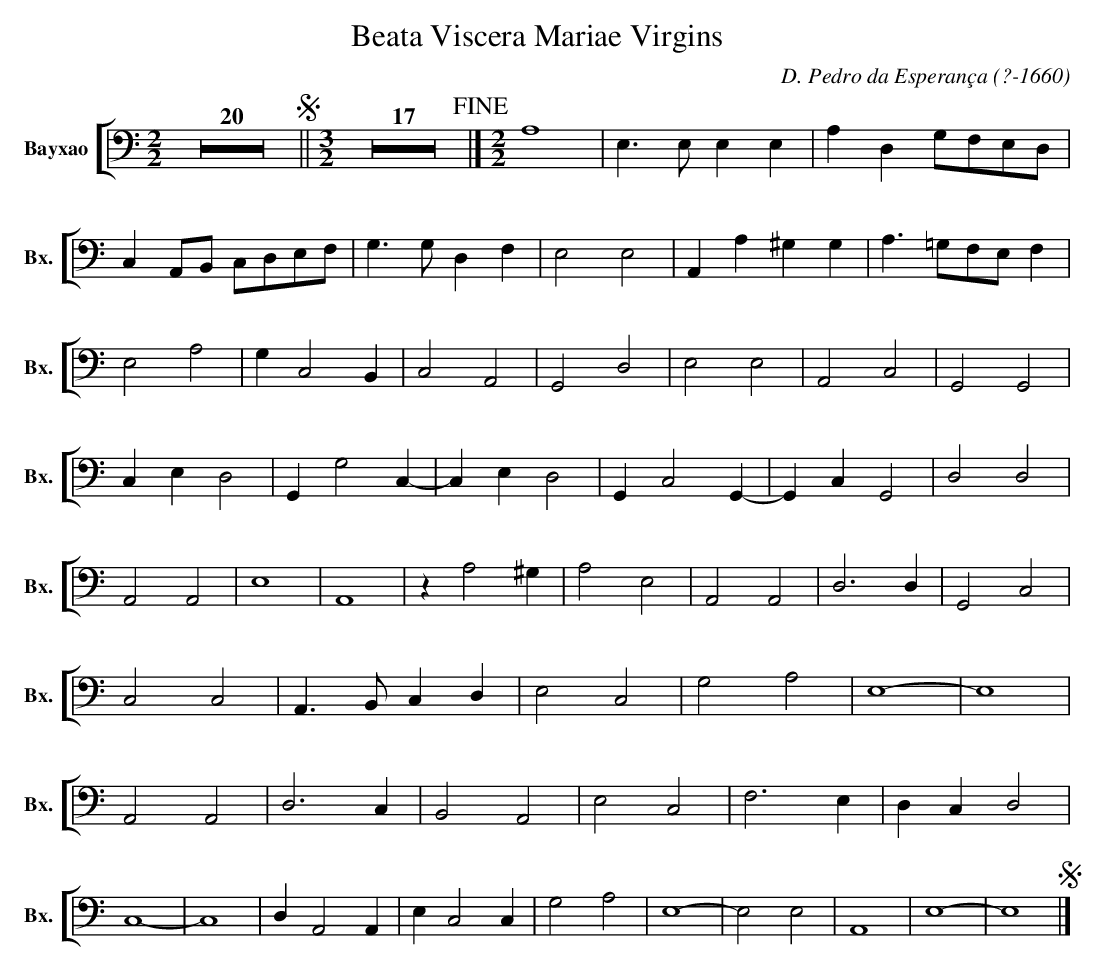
X:1
T:Beata Viscera Mariae Virgins
C:D. Pedro da Esperan\,ca (?-1660)
M:2/2
L:1/2
K:C
V: 3 clef=bass name="Bayxao" sname="Bx."
%%staves [ 3 ]
   Z20 !segno!|| \
   [M:3/2] Z17 !fine! |] \
   [M:2/2] A,2 | E,/>E,/E,/E,/ | A,/D,/ G,//F,//E,//D,// | \
   C,/A,,//B,,// C,//D,//E,//F,// | G,/>G,/ D,/F,/ | E,E,| A,,/A,/ ^G,/G,/| \
   A,/>=G,/F,//E,// F,/ | E,A, | G,/C,B,,/|C,A,,| G,,D,| E,E,| A,,C,| G,,G,,| \
   C,/E,/ D,| G,,/G,C,/-|C,/ E,/ D,| G,,/ C,G,,/-| G,,/ C,/ G,, | \
   D,D,|A,,A,,|E,2|A,,2| z/A,^G,/| A,E,|A,,A,,| D,>D,| G,,C,|C,C,| \
   A,,/>B,,/ C,/D,/ | E,C,|G,A,| E,2-|E,2|A,,A,,|D,>C,|B,,A,,| \
   E,C,| F,>E,| D,/C,/D,| C,2-|C,2|D,/A,,A,,/|E,/C,C,/|G,A,|E,2-|E,E,| A,,2|E,2-|E,2!segno! |] \
